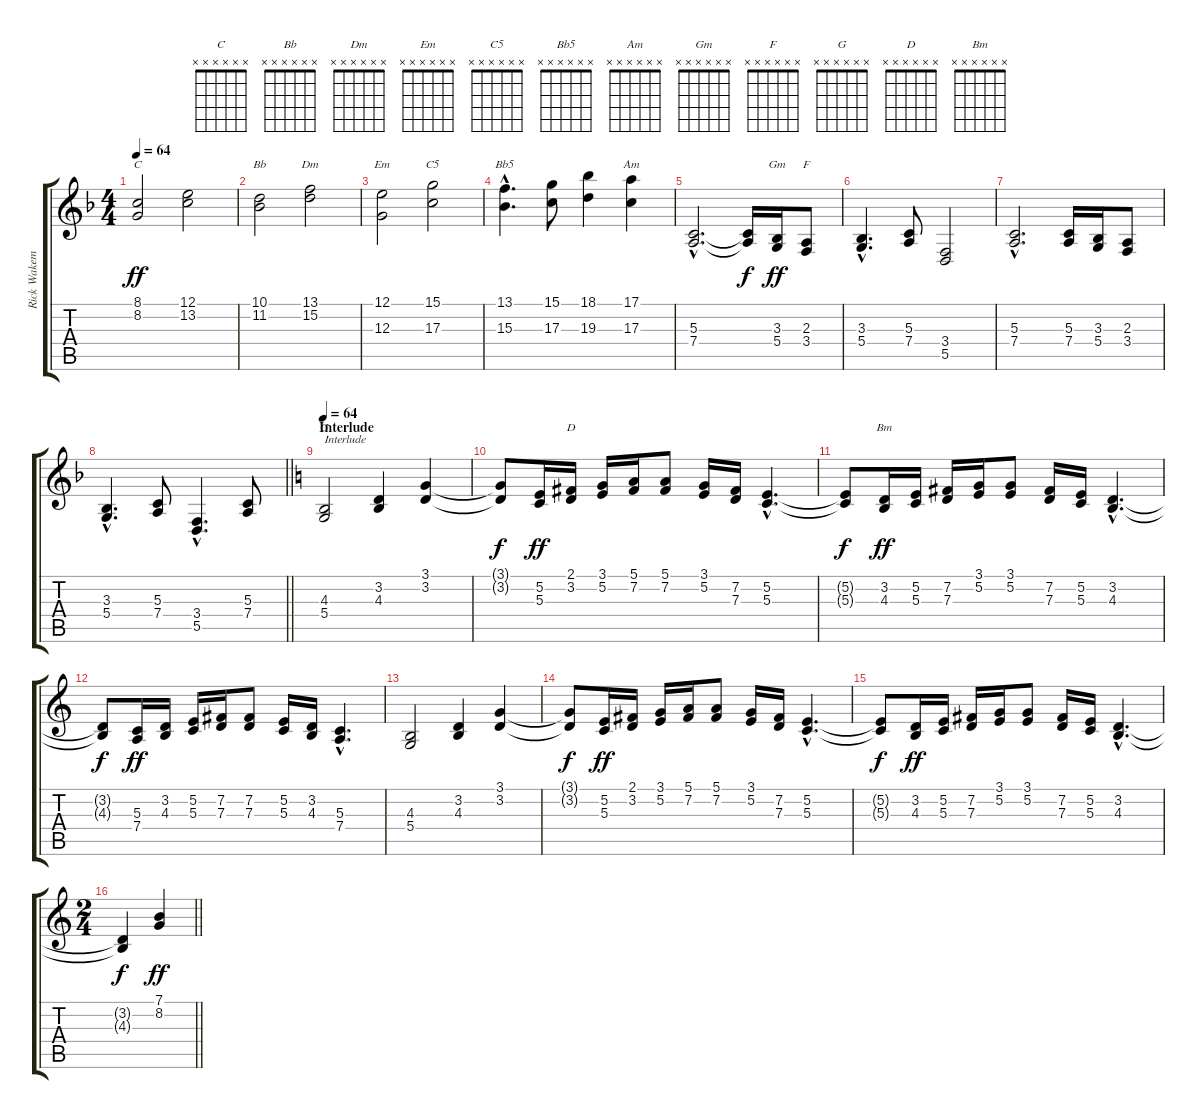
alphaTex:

\track ("Rick Wakeman 1" "Rick Wakem") {instrument synthstrings1}
\staff {score tabs}
\tuning (E4 B3 G3 D3 A2 E2) {hide}
\chord ("C" x x x x x x) {firstfret 0}
\chord ("Bb" x x x x x x) {firstfret 0}
\chord ("Dm" x x x x x x) {firstfret 0}
\chord ("Em" x x x x x x) {firstfret 0}
\chord ("C5" x x x x x x) {firstfret 0}
\chord ("Bb5" x x x x x x) {firstfret 0}
\chord ("Am" x x x x x x) {firstfret 0}
\chord ("Gm" x x x x x x) {firstfret 0}
\chord ("F" x x x x x x) {firstfret 0}
\chord ("G" x x x x x x) {firstfret 0}
\chord ("D" x x x x x x) {firstfret 0}
\chord ("Bm" x x x x x x) {firstfret 0}
\ts (4 4)
\tempo 64
\clef g2
\ks f
(8.1 8.2).2{ch "C" dy ff} (12.1 13.2).2 |
(10.1 11.2).2{ch "Bb"} (13.1 15.2).2{ch "Dm"} |
(12.1 12.3).2{ch "Em"} (15.1 17.3).2{ch "C5"} |
(13.1{hac} 15.3{hac}).4{d ch "Bb5"} (15.1 17.3).8 (18.1 19.3).4 (17.1 17.3).4{ch "Am"} |
(5.3{hac} 7.4{hac}).2{d} (5.3{t} 7.4{t}).16{dy f} (3.3 5.4).16{ch "Gm" dy ff} (2.3 3.4).8{ch "F"} |
(3.3{hac} 5.4{hac}).4{d} (5.3 7.4).8 (3.4 5.5).2 |
(5.3{hac} 7.4{hac}).2{d} (5.3 7.4).16 (3.3 5.4).16 (2.3 3.4).8 |
\barLineRight lightlight
(3.3{hac} 5.4{hac}).4{d} (5.3 7.4).8 (3.4{hac} 5.5{hac}).4{d} (5.3 7.4).8 |
\section ("" "Interlude")
\tempo 64
\ks c
(4.3 5.4).2{ch "G" txt "Interlude"} (3.2 4.3).4 (3.1 3.2).4 |
(3.1{t} 3.2{t}).8{dy f} (5.2 5.3).16{dy ff} (2.1 3.2).16{ch "D"} (3.1 5.2).16 (5.1 7.2).16 (5.1 7.2).8 (3.1 5.2).16 (7.2 7.3).16 (5.2{hac} 5.3{hac}).4{d} |
(5.2{t} 5.3{t}).8{dy f} (3.2 4.3).16{ch "Bm" dy ff} (5.2 5.3).16 (7.2 7.3).16 (3.1 5.2).16 (3.1 5.2).8 (7.2 7.3).16 (5.2 5.3).16 (3.2{hac} 4.3{hac}).4{d} |
(3.2{t} 4.3{t}).8{dy f} (5.3 7.4).16{dy ff} (3.2 4.3).16 (5.2 5.3).16 (7.2 7.3).16 (7.2 7.3).8 (5.2 5.3).16 (3.2 4.3).16 (5.3{hac} 7.4{hac}).4{d} |
(4.3 5.4).2 (3.2 4.3).4 (3.1 3.2).4 |
(3.1{t} 3.2{t}).8{dy f} (5.2 5.3).16{dy ff} (2.1 3.2).16 (3.1 5.2).16 (5.1 7.2).16 (5.1 7.2).8 (3.1 5.2).16 (7.2 7.3).16 (5.2{hac} 5.3{hac}).4{d} |
(5.2{t} 5.3{t}).8{dy f} (3.2 4.3).16{dy ff} (5.2 5.3).16 (7.2 7.3).16 (3.1 5.2).16 (3.1 5.2).8 (7.2 7.3).16 (5.2 5.3).16 (3.2{hac} 4.3{hac}).4{d} |
\ts (2 4)
\barLineRight lightlight
(3.2{t} 4.3{t}).4{dy f} (7.1 8.2).4{dy ff}
